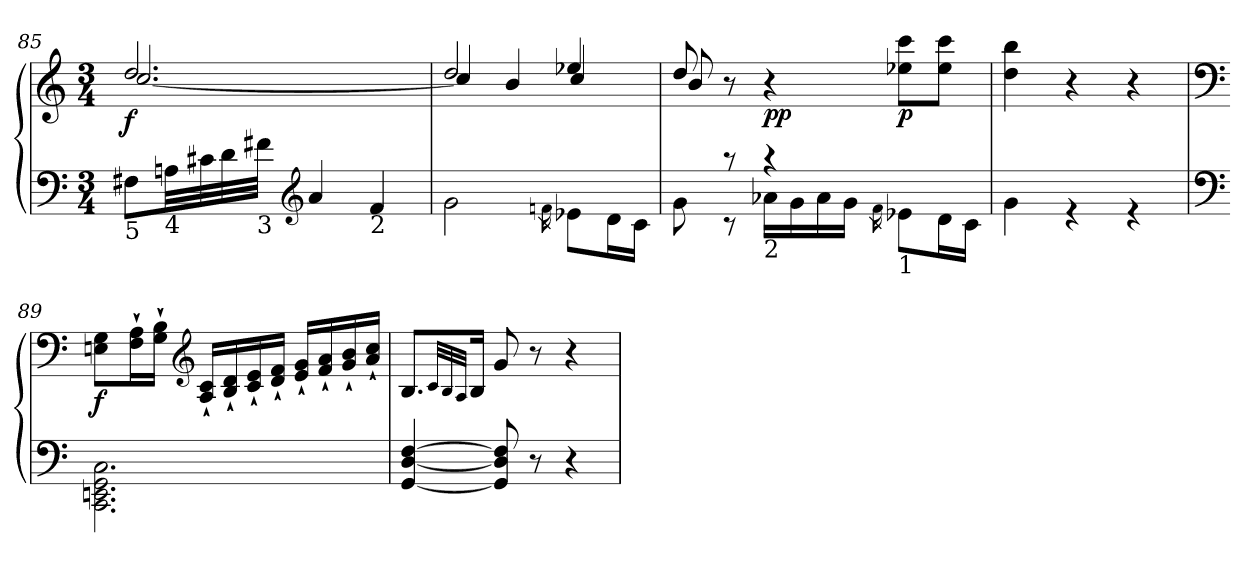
**kern	**kern	**dynam
*part1	*part1	*part1
*staff2	*staff1	*staff1/2
!!LO:LB:g=z
*clefF4	*clefG2	*
*k[]	*k[]	*
*C:	*C:	*
*M3/4	*M3/4	*
=85	=85	=85
*	*^	*
!LO:TX:b:t=5	!	!	!
!	!	!	!LO:DY:b
8F#X\L	2.dd/	[2.cc/	f
!LO:TX:b:t=4	!	!	!
32Ani\LL	.	.	.
32c#X\	.	.	.
32d\	.	.	.
!LO:TX:b:t=3	!	!	!
32f#X\JJJ	.	.	.
*clefG2	*	*	*
4a/	.	.	.
!LO:TX:b:t=2	!	!	!
4f#/	.	.	.
!!LO:PB:g=z	!!
=86	=86	=86	=86
2g\	2dd/	4cc/]	.
.	.	4b/	.
16qfni\	.	.	.
8e-X\L	4ee-X/	4cc/	.
16d\L	.	.	.
16c\JJ	.	.	.
=87	=87	=87	=87
*^	*	*	*
8ryy	8g\	8dd/	8b/	.
8raa	8rc	8r	2ryy	.
!LO:TX:b:t=2	!	!	!	!
!	!	!	!	!LO:DY:b
!	!	!	!	!LO:DY:n=1:b
4raa	16a-X\LL	4r	.	p p
.	16g\	.	.	.
.	16a-\	.	.	.
.	16g\JJ	.	.	.
.	16qf\	.	.	.
!LO:TX:b:t=1	!	!	!	!
!	!	!	!	!LO:DY:n=2:b
4ryy	8e-X\L	8ee-X\ 8ccc\L	.	p
.	16d\L	8ee-\ 8ccc\J	8ryy	.
.	16c\JJ	.	.	.
*	*	*v	*v	*
=88	=88	=88	=88
2.ryy	4g\	4dd\ 4bb\	.
.	4r	4r	.
.	4r	4r	.
=89	=89	=89	=89
*clefF4	*	*clefF4	*
!	!	!	!LO:DY:b
2.ryy	2.CC\ 2.EEni\ 2.GG\ 2.C\	8Eni\ 8G\L	f
.	.	16F\` 16A\`L	.
.	.	16G\` 16B\`JJ	.
*	*	*clefG2	*
.	.	16A/` 16c/`LL	.
.	.	16B/` 16d/`	.
.	.	16c/` 16e/`	.
.	.	16d/` 16f/`JJ	.
.	.	16e/` 16g/`LL	.
.	.	16f/` 16a/`	.
.	.	16g/` 16b/`	.
.	.	16a/` 16cc/`JJ	.
*v	*v	*	*
!!LO:LB:g=z
=90	=90	=90
[4GG/ [4D/ [4F/	8.B/L	.
.	32qc/LLL	.
.	32qB/	.
.	32qA/JJJ	.
.	16B/Jk	.
8GG/] 8D/] 8F/]	8g/	.
8r	8r	.
4r	4r	.
=	=	=
*-	*-	*-
